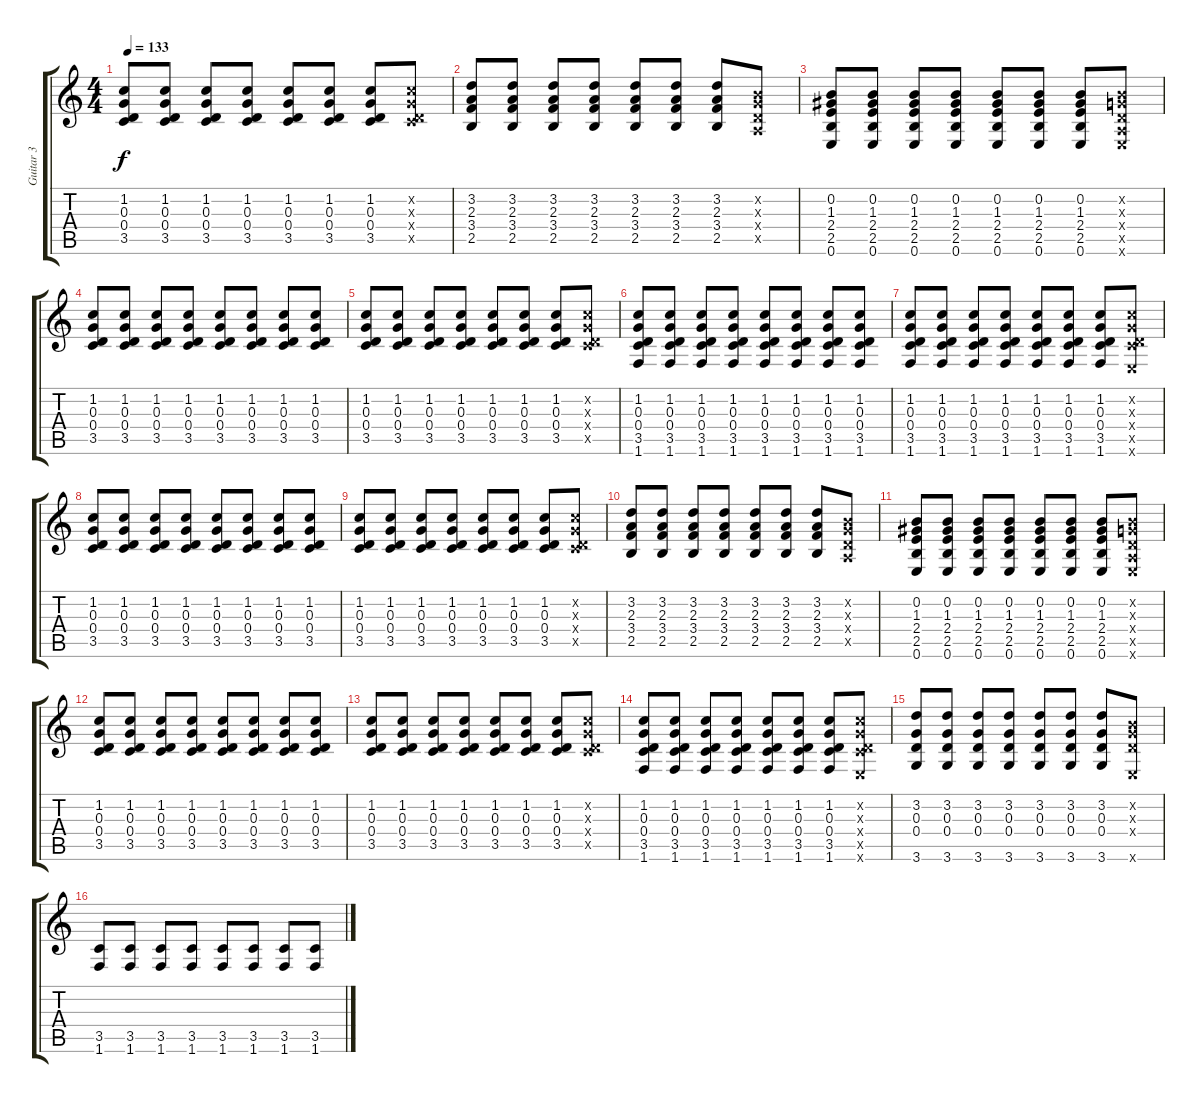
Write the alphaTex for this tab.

\track ("Guitar 3" "Guitar 3") {instrument distortionguitar}
\staff {score tabs}
\tuning (E4 B3 G3 D3 A2 E2) {hide}
\ts (4 4)
\tempo 133
\clef g2
\ks c
(1.2 0.3 0.4 3.5).8{dy f} (1.2 0.3 0.4 3.5).8 (1.2 0.3 0.4 3.5).8 (1.2 0.3 0.4 3.5).8 (1.2 0.3 0.4 3.5).8 (1.2 0.3 0.4 3.5).8 (1.2 0.3 0.4 3.5).8 (1.2{x} 0.3{x} 0.4{x} 3.5{x}).8 |
(3.2 2.3 3.4 2.5).8 (3.2 2.3 3.4 2.5).8 (3.2 2.3 3.4 2.5).8 (3.2 2.3 3.4 2.5).8 (3.2 2.3 3.4 2.5).8 (3.2 2.3 3.4 2.5).8 (3.2 2.3 3.4 2.5).8 (0.2{x} 0.3{x} 0.4{x} 0.5{x}).8 |
(0.2 1.3 2.4 2.5 0.6).8 (0.2 1.3 2.4 2.5 0.6).8 (0.2 1.3 2.4 2.5 0.6).8 (0.2 1.3 2.4 2.5 0.6).8 (0.2 1.3 2.4 2.5 0.6).8 (0.2 1.3 2.4 2.5 0.6).8 (0.2 1.3 2.4 2.5 0.6).8 (0.2{x} 0.3{x} 0.4{x} 0.5{x} 0.6{x}).8 |
(1.2 0.3 0.4 3.5).8 (1.2 0.3 0.4 3.5).8 (1.2 0.3 0.4 3.5).8 (1.2 0.3 0.4 3.5).8 (1.2 0.3 0.4 3.5).8 (1.2 0.3 0.4 3.5).8 (1.2 0.3 0.4 3.5).8 (1.2 0.3 0.4 3.5).8 |
(1.2 0.3 0.4 3.5).8 (1.2 0.3 0.4 3.5).8 (1.2 0.3 0.4 3.5).8 (1.2 0.3 0.4 3.5).8 (1.2 0.3 0.4 3.5).8 (1.2 0.3 0.4 3.5).8 (1.2 0.3 0.4 3.5).8 (1.2{x} 0.3{x} 0.4{x} 3.5{x}).8 |
(1.2 0.3 0.4 3.5 1.6).8 (1.2 0.3 0.4 3.5 1.6).8 (1.2 0.3 0.4 3.5 1.6).8 (1.2 0.3 0.4 3.5 1.6).8 (1.2 0.3 0.4 3.5 1.6).8 (1.2 0.3 0.4 3.5 1.6).8 (1.2 0.3 0.4 3.5 1.6).8 (1.2 0.3 0.4 3.5 1.6).8 |
(1.2 0.3 0.4 3.5 1.6).8 (1.2 0.3 0.4 3.5 1.6).8 (1.2 0.3 0.4 3.5 1.6).8 (1.2 0.3 0.4 3.5 1.6).8 (1.2 0.3 0.4 3.5 1.6).8 (1.2 0.3 0.4 3.5 1.6).8 (1.2 0.3 0.4 3.5 1.6).8 (1.2{x} 0.3{x} 0.4{x} 3.5{x} 0.6{x}).8 |
(1.2 0.3 0.4 3.5).8 (1.2 0.3 0.4 3.5).8 (1.2 0.3 0.4 3.5).8 (1.2 0.3 0.4 3.5).8 (1.2 0.3 0.4 3.5).8 (1.2 0.3 0.4 3.5).8 (1.2 0.3 0.4 3.5).8 (1.2 0.3 0.4 3.5).8 |
(1.2 0.3 0.4 3.5).8 (1.2 0.3 0.4 3.5).8 (1.2 0.3 0.4 3.5).8 (1.2 0.3 0.4 3.5).8 (1.2 0.3 0.4 3.5).8 (1.2 0.3 0.4 3.5).8 (1.2 0.3 0.4 3.5).8 (1.2{x} 0.3{x} 0.4{x} 3.5{x}).8 |
(3.2 2.3 3.4 2.5).8 (3.2 2.3 3.4 2.5).8 (3.2 2.3 3.4 2.5).8 (3.2 2.3 3.4 2.5).8 (3.2 2.3 3.4 2.5).8 (3.2 2.3 3.4 2.5).8 (3.2 2.3 3.4 2.5).8 (0.2{x} 0.3{x} 0.4{x} 0.5{x}).8 |
(0.2 1.3 2.4 2.5 0.6).8 (0.2 1.3 2.4 2.5 0.6).8 (0.2 1.3 2.4 2.5 0.6).8 (0.2 1.3 2.4 2.5 0.6).8 (0.2 1.3 2.4 2.5 0.6).8 (0.2 1.3 2.4 2.5 0.6).8 (0.2 1.3 2.4 2.5 0.6).8 (0.2{x} 0.3{x} 0.4{x} 0.5{x} 0.6{x}).8 |
(1.2 0.3 0.4 3.5).8 (1.2 0.3 0.4 3.5).8 (1.2 0.3 0.4 3.5).8 (1.2 0.3 0.4 3.5).8 (1.2 0.3 0.4 3.5).8 (1.2 0.3 0.4 3.5).8 (1.2 0.3 0.4 3.5).8 (1.2 0.3 0.4 3.5).8 |
(1.2 0.3 0.4 3.5).8 (1.2 0.3 0.4 3.5).8 (1.2 0.3 0.4 3.5).8 (1.2 0.3 0.4 3.5).8 (1.2 0.3 0.4 3.5).8 (1.2 0.3 0.4 3.5).8 (1.2 0.3 0.4 3.5).8 (1.2{x} 0.3{x} 0.4{x} 3.5{x}).8 |
(1.2 0.3 0.4 3.5 1.6).8 (1.2 0.3 0.4 3.5 1.6).8 (1.2 0.3 0.4 3.5 1.6).8 (1.2 0.3 0.4 3.5 1.6).8 (1.2 0.3 0.4 3.5 1.6).8 (1.2 0.3 0.4 3.5 1.6).8 (1.2 0.3 0.4 3.5 1.6).8 (1.2{x} 0.3{x} 0.4{x} 3.5{x} 0.6{x}).8 |
(3.2 0.3 0.4 3.6).8 (3.2 0.3 0.4 3.6).8 (3.2 0.3 0.4 3.6).8 (3.2 0.3 0.4 3.6).8 (3.2 0.3 0.4 3.6).8 (3.2 0.3 0.4 3.6).8 (3.2 0.3 0.4 3.6).8 (0.2{x} 0.3{x} 0.4{x} 0.6{x}).8 |
(3.5 1.6).8 (3.5 1.6).8 (3.5 1.6).8 (3.5 1.6).8 (3.5 1.6).8 (3.5 1.6).8 (3.5 1.6).8 (3.5 1.6).8
